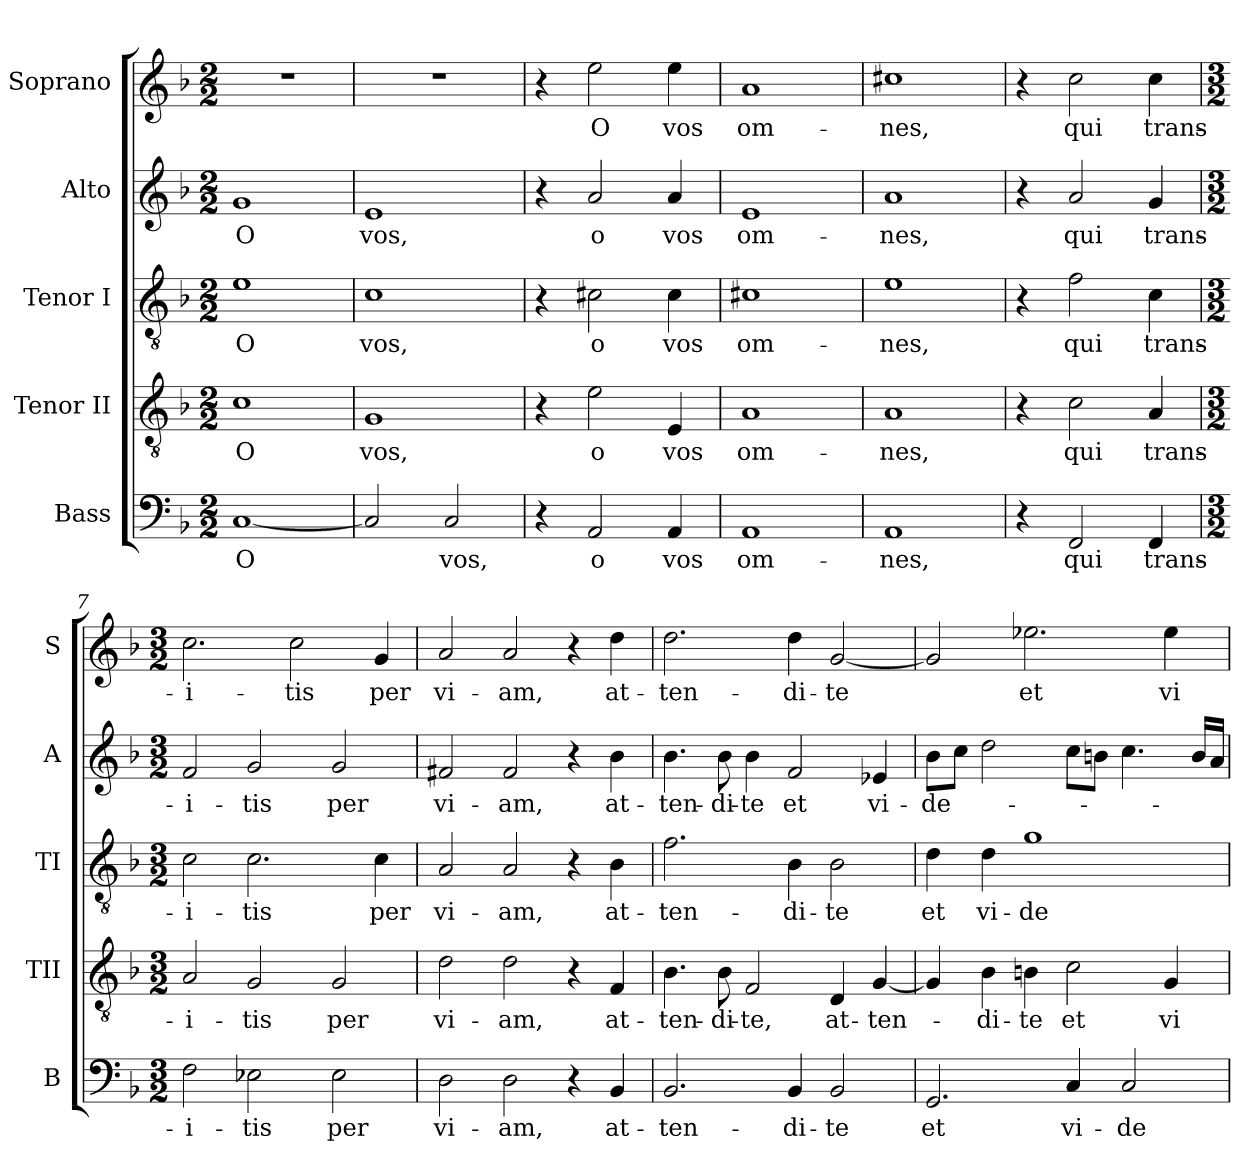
**kern	**text	**kern	**text	**kern	**text	**kern	**text	**kern	**text
*part5	*part5	*part4	*part4	*part3	*part3	*part2	*part2	*part1	*part1
*staff5	*staff5	*staff4	*staff4	*staff3	*staff3	*staff2	*staff2	*staff1	*staff1
*I"Bass	*	*I"Tenor II	*	*I"Tenor I	*	*I"Alto	*	*I"Soprano	*
*I'B	*	*I'TII	*	*I'TI	*	*I'A	*	*I'S	*
*clefF4	*	*clefGv2	*	*clefGv2	*	*clefG2	*	*clefG2	*
*k[b-]	*	*k[b-]	*	*k[b-]	*	*k[b-]	*	*k[b-]	*
*F:	*	*F:	*	*F:	*	*F:	*	*F:	*
*M2/2	*	*M2/2	*	*M2/2	*	*M2/2	*	*M2/2	*
*MM80	*	*MM80	*	*MM80	*	*MM80	*	*MM80	*
=1	=1	=1	=1	=1	=1	=1	=1	=1	=1
!	!LO:LY:b	!	!LO:LY:b	!	!LO:LY:b	!	!LO:LY:b	!	!
[1C	O	1c	O	1e	O	1g	O	1r	.
=2	=2	=2	=2	=2	=2	=2	=2	=2	=2
!	!	!	!LO:LY:b	!	!LO:LY:b	!	!LO:LY:b	!	!
2C/]	.	1G	vos,	1c	vos,	1e	vos,	1r	.
!	!LO:LY:b	!	!	!	!	!	!	!	!
2C/	vos,	.	.	.	.	.	.	.	.
=3	=3	=3	=3	=3	=3	=3	=3	=3	=3
4r	.	4r	.	4r	.	4r	.	4r	.
!	!LO:LY:b	!	!LO:LY:b	!	!LO:LY:b	!	!LO:LY:b	!	!LO:LY:b
2AA/	o	2e\	o	2c#X\	o	2a/	o	2ee\	O
!	!LO:LY:b	!	!LO:LY:b	!	!LO:LY:b	!	!LO:LY:b	!	!LO:LY:b
4AA/	vos	4E/	vos	4c#\	vos	4a/	vos	4ee\	vos
=4	=4	=4	=4	=4	=4	=4	=4	=4	=4
!	!LO:LY:b	!	!LO:LY:b	!	!LO:LY:b	!	!LO:LY:b	!	!LO:LY:b
1AA	om-	1A	om-	1c#X	om-	1e	om-	1a	om-
=5	=5	=5	=5	=5	=5	=5	=5	=5	=5
!	!LO:LY:b	!	!LO:LY:b	!	!LO:LY:b	!	!LO:LY:b	!	!LO:LY:b
1AA	-nes,	1A	-nes,	1e	-nes,	1a	-nes,	1cc#X	-nes,
=6	=6	=6	=6	=6	=6	=6	=6	=6	=6
4r	.	4r	.	4r	.	4r	.	4r	.
!	!LO:LY:b	!	!LO:LY:b	!	!LO:LY:b	!	!LO:LY:b	!	!LO:LY:b
2FF/	qui	2c\	qui	2f\	qui	2a/	qui	2cc\	qui
!	!LO:LY:b	!	!LO:LY:b	!	!LO:LY:b	!	!LO:LY:b	!	!LO:LY:b
4FF/	trans-	4A/	trans-	4c\	trans-	4g/	trans-	4cc\	trans-
=7	=7	=7	=7	=7	=7	=7	=7	=7	=7
*M3/2	*	*M3/2	*	*M3/2	*	*M3/2	*	*M3/2	*
!	!LO:LY:b	!	!LO:LY:b	!	!LO:LY:b	!	!LO:LY:b	!	!LO:LY:b
2F\	-i-	2A/	-i-	2c\	-i-	2f/	-i-	2.cc\	-i-
!	!LO:LY:b	!	!LO:LY:b	!	!LO:LY:b	!	!LO:LY:b	!	!
2E-X\	-tis	2G/	-tis	2.c\	-tis	2g/	-tis	.	.
!	!	!	!	!	!	!	!	!	!LO:LY:b
.	.	.	.	.	.	.	.	2cc\	-tis
!	!LO:LY:b	!	!LO:LY:b	!	!	!	!LO:LY:b	!	!
2E-\	per	2G/	per	.	.	2g/	per	.	.
!	!	!	!	!	!LO:LY:b	!	!	!	!LO:LY:b
.	.	.	.	4c\	per	.	.	4g/	per
=8	=8	=8	=8	=8	=8	=8	=8	=8	=8
!	!LO:LY:b	!	!LO:LY:b	!	!LO:LY:b	!	!LO:LY:b	!	!LO:LY:b
2D\	vi-	2d\	vi-	2A/	vi-	2f#X/	vi-	2a/	vi-
!	!LO:LY:b	!	!LO:LY:b	!	!LO:LY:b	!	!LO:LY:b	!	!LO:LY:b
2D\	-am,	2d\	-am,	2A/	-am,	2f#/	-am,	2a/	-am,
4r	.	4r	.	4r	.	4r	.	4r	.
!	!LO:LY:b	!	!LO:LY:b	!	!LO:LY:b	!	!LO:LY:b	!	!LO:LY:b
4BB-/	at-	4F/	at-	4B-\	at-	4b-\	at-	4dd\	at-
!!LO:LB:g=z
=9	=9	=9	=9	=9	=9	=9	=9	=9	=9
!	!LO:LY:b	!	!LO:LY:b	!	!LO:LY:b	!	!LO:LY:b	!	!LO:LY:b
2.BB-/	-ten-	4.B-\	-ten-	2.f\	-ten-	4.b-\	-ten-	2.dd\	-ten-
!	!	!	!LO:LY:b	!	!	!	!LO:LY:b	!	!
.	.	8B-\	-di-	.	.	8b-\	-di-	.	.
!	!	!	!LO:LY:b	!	!	!	!LO:LY:b	!	!
.	.	2F/	-te,	.	.	4b-\	-te	.	.
!	!LO:LY:b	!	!	!	!LO:LY:b	!	!LO:LY:b	!	!LO:LY:b
4BB-/	-di-	.	.	4B-\	-di-	2f/	et	4dd\	-di-
!	!LO:LY:b	!	!LO:LY:b	!	!LO:LY:b	!	!	!	!LO:LY:b
2BB-/	-te	4D/	at-	2B-\	-te	.	.	[2g/	-te
!	!	!	!LO:LY:b	!	!	!	!LO:LY:b	!	!
.	.	[4G/	-ten-	.	.	4e-X/	vi-	.	.
=10	=10	=10	=10	=10	=10	=10	=10	=10	=10
!	!LO:LY:b	!	!	!	!LO:LY:b	!	!LO:LY:b	!	!
2.GG/	et	4G/]	.	4d\	et	8b-\L	-de-	2g/]	.
.	.	.	.	.	.	8cc\J	.	.	.
!	!	!	!LO:LY:b	!	!LO:LY:b	!	!	!	!
.	.	4B-\	-di-	4d\	vi-	2dd\	.	.	.
!	!	!	!LO:LY:b	!	!LO:LY:b	!	!	!	!LO:LY:b
.	.	4Bn\	-te	1g	-de-	.	.	2.ee-X\	et
!	!LO:LY:b	!	!LO:LY:b	!	!	!	!	!	!
4C/	vi-	2c\	et	.	.	8cc\L	.	.	.
.	.	.	.	.	.	8bn\J	.	.	.
!	!LO:LY:b	!	!	!	!	!	!	!	!
2C/	-de-	.	.	.	.	4.cc\	.	.	.
!	!	!	!LO:LY:b	!	!	!	!	!	!LO:LY:b
.	.	4G/	vi-	.	.	.	.	4ee-\	vi-
.	.	.	.	.	.	16b/LL	.	.	.
.	.	.	.	.	.	16a/JJ	.	.	.
=	=	=	=	=	=	=	=	=	=
*-	*-	*-	*-	*-	*-	*-	*-	*-	*-
